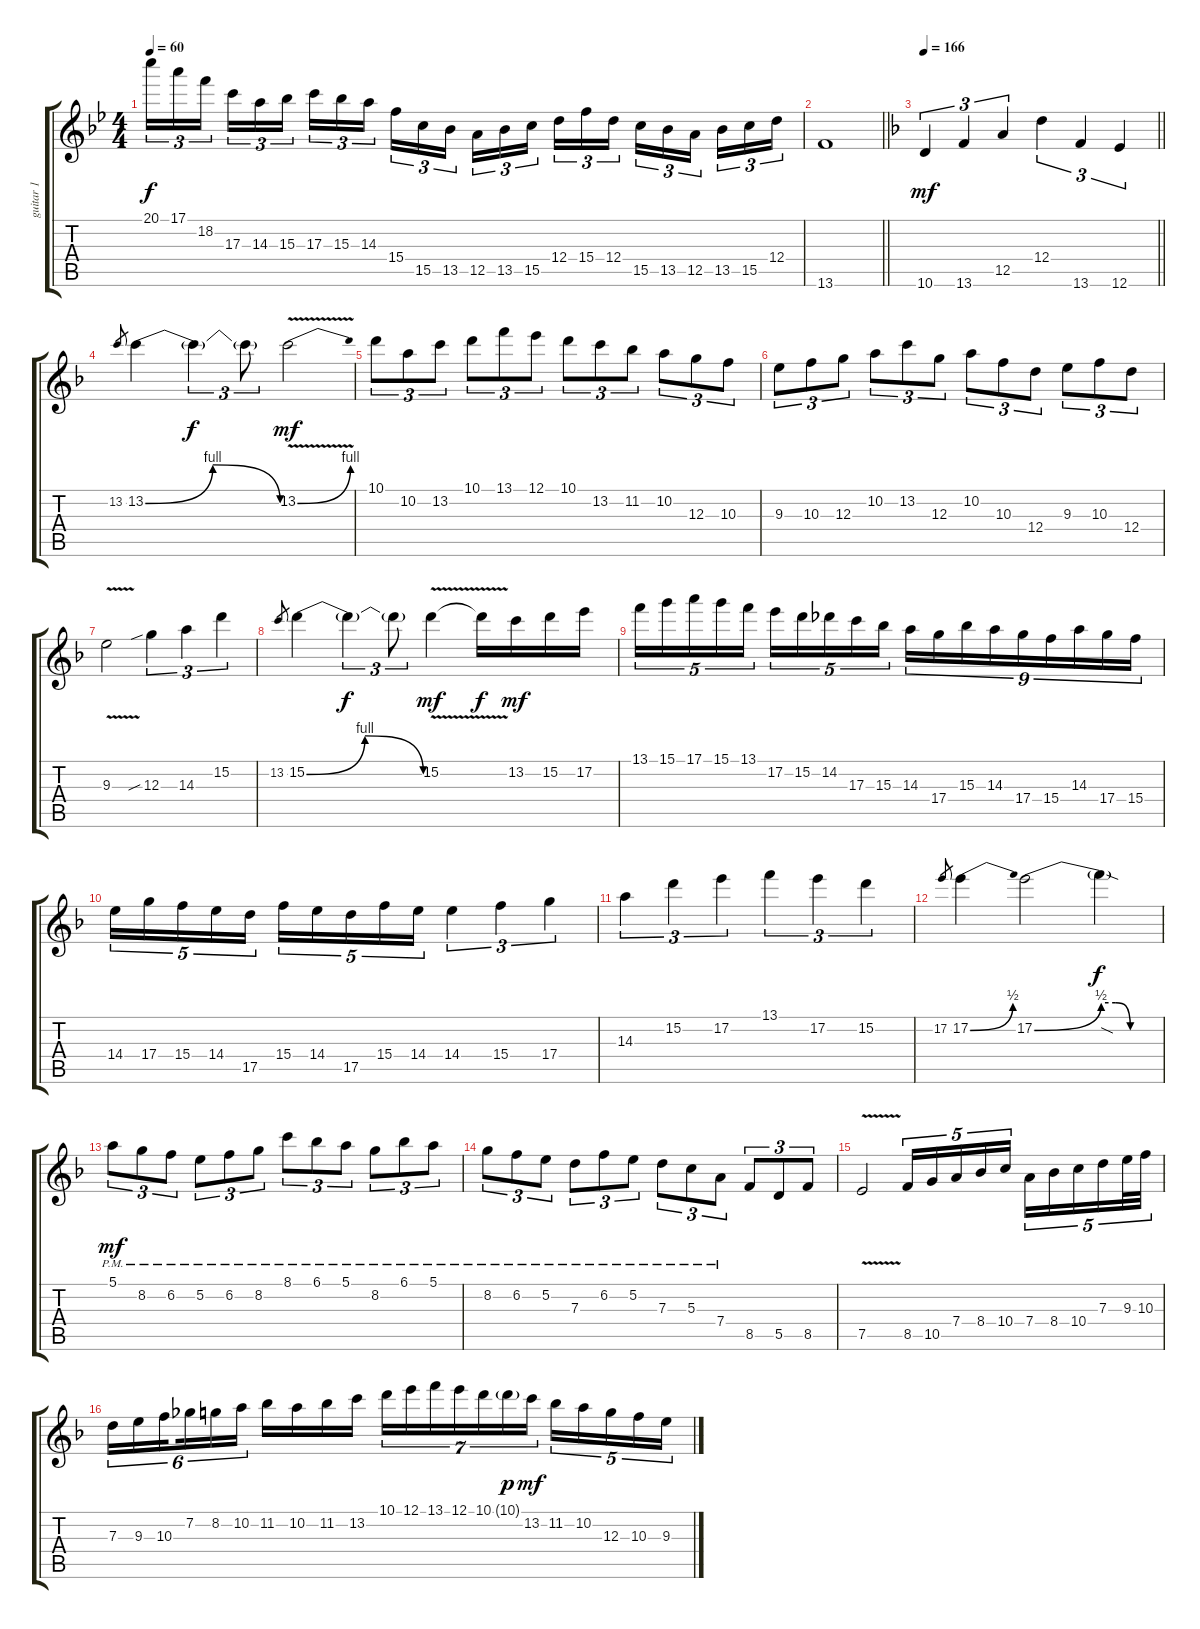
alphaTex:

\track ("guitar 1" "guitar 1") {instrument overdrivenguitar}
\staff {score tabs}
\tuning (E4 B3 G3 D3 A2 E2) {hide}
\ts (4 4)
\tempo 60
\clef g2
\ks gminor
20.1.16{tu (3 2) dy f} 17.1.16{tu (3 2)} 18.2.16{tu (3 2) beam splitsecondary} 17.3.16{tu (3 2)} 14.3.16{tu (3 2)} 15.3.16{tu (3 2)} 17.3.16{tu (3 2)} 15.3.16{tu (3 2)} 14.3.16{tu (3 2) beam splitsecondary} 15.4.16{tu (3 2)} 15.5.16{tu (3 2)} 13.5.16{tu (3 2)} 12.5.16{tu (3 2)} 13.5.16{tu (3 2)} 15.5.16{tu (3 2) beam splitsecondary} 12.4.16{tu (3 2)} 15.4.16{tu (3 2)} 12.4.16{tu (3 2)} 15.5.16{tu (3 2)} 13.5.16{tu (3 2)} 12.5.16{tu (3 2) beam splitsecondary} 13.5.16{tu (3 2)} 15.5.16{tu (3 2)} 12.4.16{tu (3 2)} |
\barLineRight lightlight
13.6.1 |
\tempo 166
\barLineRight lightlight
\ks dminor
10.6.4{tu (3 2) dy mf volume 14 instrument overdrivenguitar} 13.6.4{tu (3 2)} 12.5.4{tu (3 2)} 12.4.4{tu (3 2)} 13.6.4{tu (3 2)} 12.6.4{tu (3 2)} |
13.2.8{gr} 13.2{be (bendrelease 0 0 15 4 15 4 60 0)}.4 13.2{t}.4{tu (3 2) dy f} 13.2{t}.8{tu (3 2)} 13.2{be (bend 0 0 60 4) v}.2{dy mf} |
10.1.8{tu (3 2)} 10.2.8{tu (3 2)} 13.2.8{tu (3 2)} 10.1.8{tu (3 2)} 13.1.8{tu (3 2)} 12.1.8{tu (3 2)} 10.1.8{tu (3 2)} 13.2.8{tu (3 2)} 11.2.8{tu (3 2)} 10.2.8{tu (3 2)} 12.3.8{tu (3 2)} 10.3.8{tu (3 2)} |
9.3.8{tu (3 2)} 10.3.8{tu (3 2)} 12.3.8{tu (3 2)} 10.2.8{tu (3 2)} 13.2.8{tu (3 2)} 12.3.8{tu (3 2)} 10.2.8{tu (3 2)} 10.3.8{tu (3 2)} 12.4.8{tu (3 2)} 9.3.8{tu (3 2)} 10.3.8{tu (3 2)} 12.4.8{tu (3 2)} |
9.3{v}.2 12.3{sib}.4{tu (3 2)} 14.3.4{tu (3 2)} 15.2.4{tu (3 2)} |
13.2.8{gr} 15.2{be (bendrelease 0 0 15 4 15 4 60 0)}.4 15.2{t}.4{tu (3 2) dy f} 15.2{t}.8{tu (3 2)} 15.2{v}.4{dy mf} 15.2{t}.16{dy f} 13.2.16{dy mf} 15.2.16 17.2.16 |
13.1.16{tu (5 4)} 15.1.16{tu (5 4)} 17.1.16{tu (5 4)} 15.1.16{tu (5 4)} 13.1.16{tu (5 4)} 17.2.16{tu (5 4)} 15.2.16{tu (5 4)} 14.2.16{tu (5 4)} 17.3.16{tu (5 4)} 15.3.16{tu (5 4)} 14.3.16{tu (9 8)} 17.4.16{tu (9 8)} 15.3.16{tu (9 8)} 14.3.16{tu (9 8)} 17.4.16{tu (9 8)} 15.4.16{tu (9 8)} 14.3.16{tu (9 8)} 17.4.16{tu (9 8)} 15.4.16{tu (9 8)} |
14.4.16{tu (5 4)} 17.4.16{tu (5 4)} 15.4.16{tu (5 4)} 14.4.16{tu (5 4)} 17.5.16{tu (5 4)} 15.4.16{tu (5 4)} 14.4.16{tu (5 4)} 17.5.16{tu (5 4)} 15.4.16{tu (5 4)} 14.4.16{tu (5 4)} 14.4.4{tu (3 2)} 15.4.4{tu (3 2)} 17.4.4{tu (3 2)} |
14.3.4{tu (3 2)} 15.2.4{tu (3 2)} 17.2.4{tu (3 2)} 13.1.4{tu (3 2)} 17.2.4{tu (3 2)} 15.2.4{tu (3 2)} |
17.2.8{gr} 17.2{be (bend 0 0 60 2)}.4 17.2{be (bend 0 0 60 2)}.2 17.2{be (custom 0 2 15 2 30 0 60 0) sod t}.4{dy f} |
5.1{pm}.8{tu (3 2) dy mf} 8.2{pm}.8{tu (3 2)} 6.2{pm}.8{tu (3 2)} 5.2{pm}.8{tu (3 2)} 6.2{pm}.8{tu (3 2)} 8.2{pm}.8{tu (3 2)} 8.1{pm}.8{tu (3 2)} 6.1{pm}.8{tu (3 2)} 5.1{pm}.8{tu (3 2)} 8.2{pm}.8{tu (3 2)} 6.1{pm}.8{tu (3 2)} 5.1{pm}.8{tu (3 2)} |
8.2{pm}.8{tu (3 2)} 6.2{pm}.8{tu (3 2)} 5.2{pm}.8{tu (3 2)} 7.3{pm}.8{tu (3 2)} 6.2{pm}.8{tu (3 2)} 5.2{pm}.8{tu (3 2)} 7.3{pm}.8{tu (3 2)} 5.3{pm}.8{tu (3 2)} 7.4{pm}.8{tu (3 2)} 8.5.8{tu (3 2)} 5.5.8{tu (3 2)} 8.5.8{tu (3 2)} |
7.5{v}.2 8.5.16{tu (5 4)} 10.5.16{tu (5 4)} 7.4.16{tu (5 4)} 8.4.16{tu (5 4)} 10.4.16{tu (5 4)} 7.4.16{tu (5 4)} 8.4.16{tu (5 4)} 10.4.16{tu (5 4)} 7.3.16{tu (5 4)} 9.3.32{tu (5 4)} 10.3.32{tu (5 4)} |
7.3.16{tu (6 4)} 9.3.16{tu (6 4)} 10.3.16{tu (6 4) beam splitsecondary} 7.2.16{tu (6 4)} 8.2.16{tu (6 4)} 10.2.16{tu (6 4)} 11.2.16 10.2.16 11.2.16 13.2.16 10.1.16{tu (7 4)} 12.1.16{tu (7 4)} 13.1.16{tu (7 4)} 12.1.16{tu (7 4)} 10.1.16{tu (7 4)} 10.1{g}.16{tu (7 4) dy p} 13.2.16{tu (7 4) dy mf} 11.2.16{tu (5 4)} 10.2.16{tu (5 4)} 12.3.16{tu (5 4)} 10.3.16{tu (5 4)} 9.3.16{tu (5 4)}
